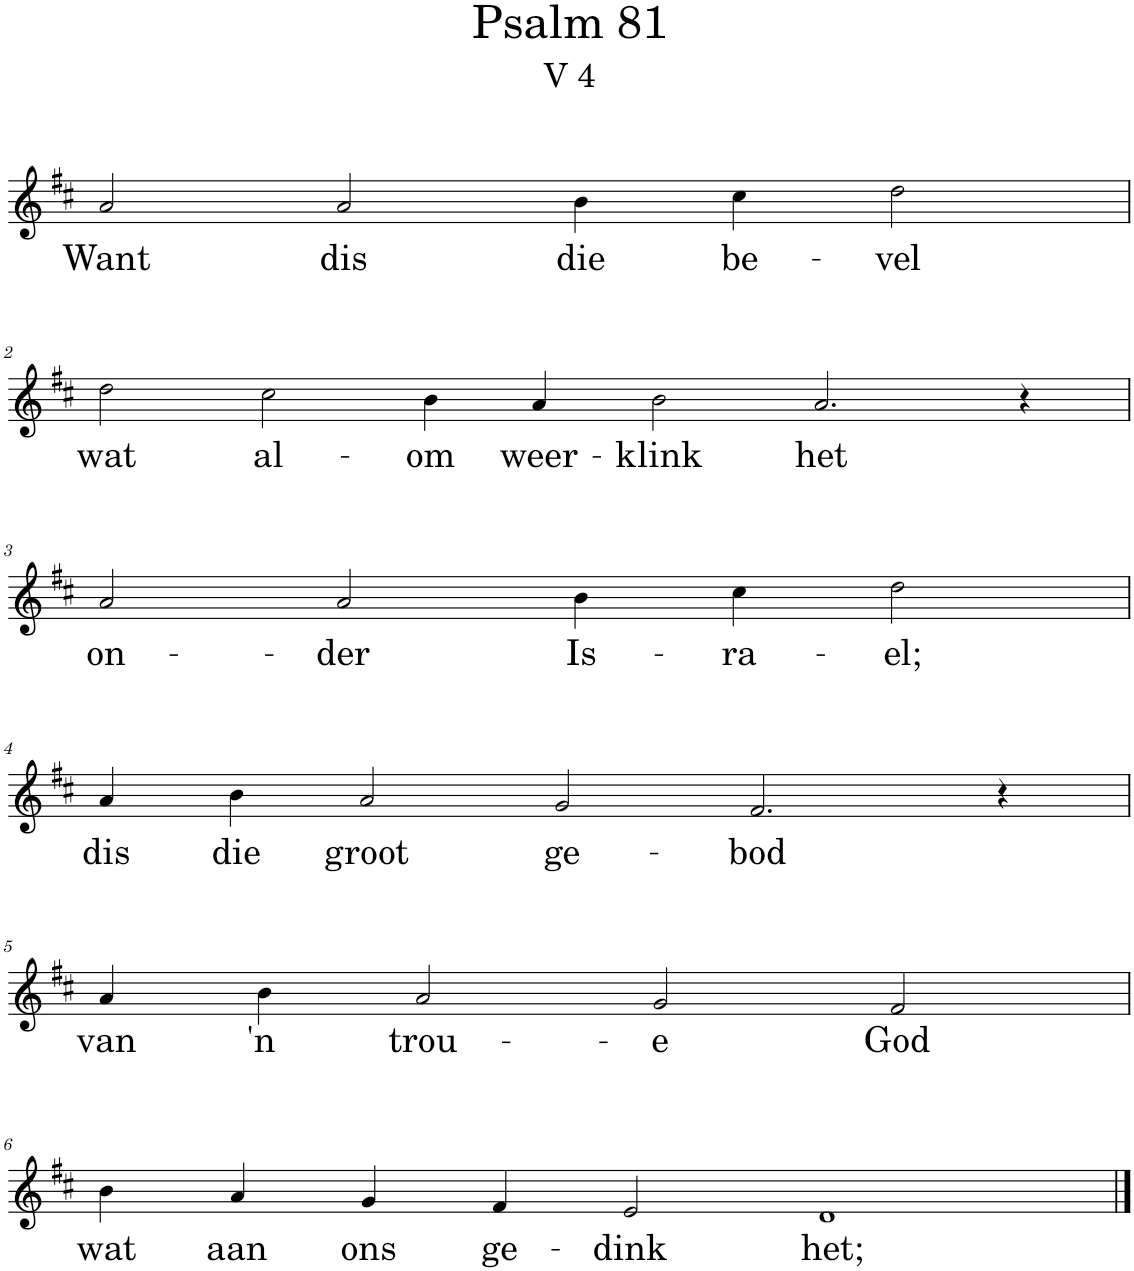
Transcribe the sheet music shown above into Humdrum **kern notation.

**kern	**text
*part1	*part1
*staff1	*staff1
*I"Pipe Organ	*
*I'Org.	*
*clefG2	*
*k[f#c#]	*
*M8/4	*
=1	=1
!	!LO:LY:b
2a/	Want
!	!LO:LY:b
2a/	dis
!	!LO:LY:b
4b\	die
!	!LO:LY:b
4cc#\	be-
!	!LO:LY:b
2dd\	-vel
!!LO:LB:g=z
=2	=2
*M12/4	*
!	!LO:LY:b
2dd\	wat
!	!LO:LY:b
2cc#\	al-
!	!LO:LY:b
4b\	-om
!	!LO:LY:b
4a/	weer-
!	!LO:LY:b
2b\	-klink
!	!LO:LY:b
2.a/	het
4r	.
!!LO:LB:g=z
=3	=3
*M8/4	*
!	!LO:LY:b
2a/	on-
!	!LO:LY:b
2a/	-der
!	!LO:LY:b
4b\	Is-
!	!LO:LY:b
4cc#\	-ra-
!	!LO:LY:b
2dd\	-el;
!!LO:LB:g=z
=4	=4
*M10/4	*
!	!LO:LY:b
4a/	dis
!	!LO:LY:b
4b\	die
!	!LO:LY:b
2a/	groot
!	!LO:LY:b
2g/	ge-
!	!LO:LY:b
2.f#/	-bod
4r	.
!!LO:LB:g=z
=5	=5
*M8/4	*
!	!LO:LY:b
4a/	van
!	!LO:LY:b
4b\	'n
!	!LO:LY:b
2a/	trou-
!	!LO:LY:b
2g/	-e
!	!LO:LY:b
2f#/	God
!!LO:LB:g=z
=6	=6
*M10/4	*
!	!LO:LY:b
4b\	wat
!	!LO:LY:b
4a/	aan
!	!LO:LY:b
4g/	ons
!	!LO:LY:b
4f#/	ge-
!	!LO:LY:b
2e/	-dink
!	!LO:LY:b
1d	het;
==	==
*-	*-
